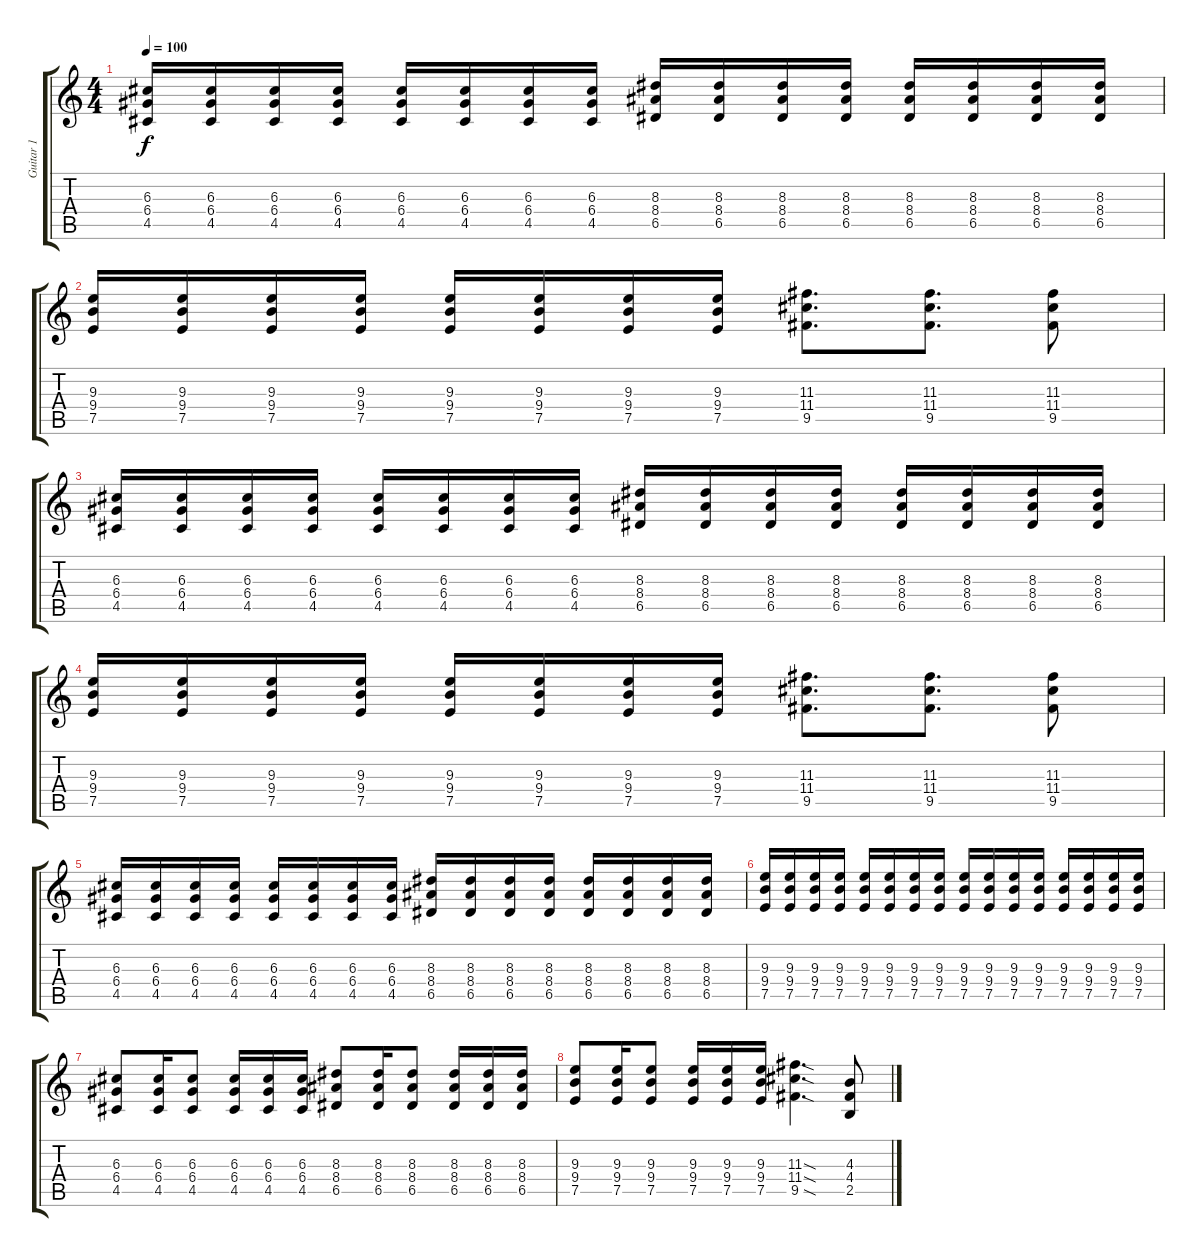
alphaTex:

\track ("Guitar 1" "Guitar 1") {instrument overdrivenguitar}
\staff {score tabs}
\tuning (E4 B3 G3 D3 A2 E2) {hide}
\ts (4 4)
\tempo 100
\clef g2
\ks c
(6.3 6.4 4.5).16{dy f} (6.3 6.4 4.5).16 (6.3 6.4 4.5).16 (6.3 6.4 4.5).16 (6.3 6.4 4.5).16 (6.3 6.4 4.5).16 (6.3 6.4 4.5).16 (6.3 6.4 4.5).16 (8.3 8.4 6.5).16 (8.3 8.4 6.5).16 (8.3 8.4 6.5).16 (8.3 8.4 6.5).16 (8.3 8.4 6.5).16 (8.3 8.4 6.5).16 (8.3 8.4 6.5).16 (8.3 8.4 6.5).16 |
(9.3 9.4 7.5).16 (9.3 9.4 7.5).16 (9.3 9.4 7.5).16 (9.3 9.4 7.5).16 (9.3 9.4 7.5).16 (9.3 9.4 7.5).16 (9.3 9.4 7.5).16 (9.3 9.4 7.5).16 (11.3 11.4 9.5).8{d} (11.3 11.4 9.5).8{d} (11.3 11.4 9.5).8 |
(6.3 6.4 4.5).16 (6.3 6.4 4.5).16 (6.3 6.4 4.5).16 (6.3 6.4 4.5).16 (6.3 6.4 4.5).16 (6.3 6.4 4.5).16 (6.3 6.4 4.5).16 (6.3 6.4 4.5).16 (8.3 8.4 6.5).16 (8.3 8.4 6.5).16 (8.3 8.4 6.5).16 (8.3 8.4 6.5).16 (8.3 8.4 6.5).16 (8.3 8.4 6.5).16 (8.3 8.4 6.5).16 (8.3 8.4 6.5).16 |
(9.3 9.4 7.5).16 (9.3 9.4 7.5).16 (9.3 9.4 7.5).16 (9.3 9.4 7.5).16 (9.3 9.4 7.5).16 (9.3 9.4 7.5).16 (9.3 9.4 7.5).16 (9.3 9.4 7.5).16 (11.3 11.4 9.5).8{d} (11.3 11.4 9.5).8{d} (11.3 11.4 9.5).8 |
(6.3 6.4 4.5).16 (6.3 6.4 4.5).16 (6.3 6.4 4.5).16 (6.3 6.4 4.5).16 (6.3 6.4 4.5).16 (6.3 6.4 4.5).16 (6.3 6.4 4.5).16 (6.3 6.4 4.5).16 (8.3 8.4 6.5).16 (8.3 8.4 6.5).16 (8.3 8.4 6.5).16 (8.3 8.4 6.5).16 (8.3 8.4 6.5).16 (8.3 8.4 6.5).16 (8.3 8.4 6.5).16 (8.3 8.4 6.5).16 |
(9.3 9.4 7.5).16 (9.3 9.4 7.5).16 (9.3 9.4 7.5).16 (9.3 9.4 7.5).16 (9.3 9.4 7.5).16 (9.3 9.4 7.5).16 (9.3 9.4 7.5).16 (9.3 9.4 7.5).16 (9.3 9.4 7.5).16 (9.3 9.4 7.5).16 (9.3 9.4 7.5).16 (9.3 9.4 7.5).16 (9.3 9.4 7.5).16 (9.3 9.4 7.5).16 (9.3 9.4 7.5).16 (9.3 9.4 7.5).16 |
(6.3 6.4 4.5).8 (6.3 6.4 4.5).16 (6.3 6.4 4.5).8 (6.3 6.4 4.5).16 (6.3 6.4 4.5).16 (6.3 6.4 4.5).16 (8.3 8.4 6.5).8 (8.3 8.4 6.5).16 (8.3 8.4 6.5).8 (8.3 8.4 6.5).16 (8.3 8.4 6.5).16 (8.3 8.4 6.5).16 |
(9.3 9.4 7.5).8 (9.3 9.4 7.5).16 (9.3 9.4 7.5).8 (9.3 9.4 7.5).16 (9.3 9.4 7.5).16 (9.3 9.4 7.5).16 (11.3{sod} 11.4{sod} 9.5{sod}).4{d} (4.3 4.4 2.5).8
